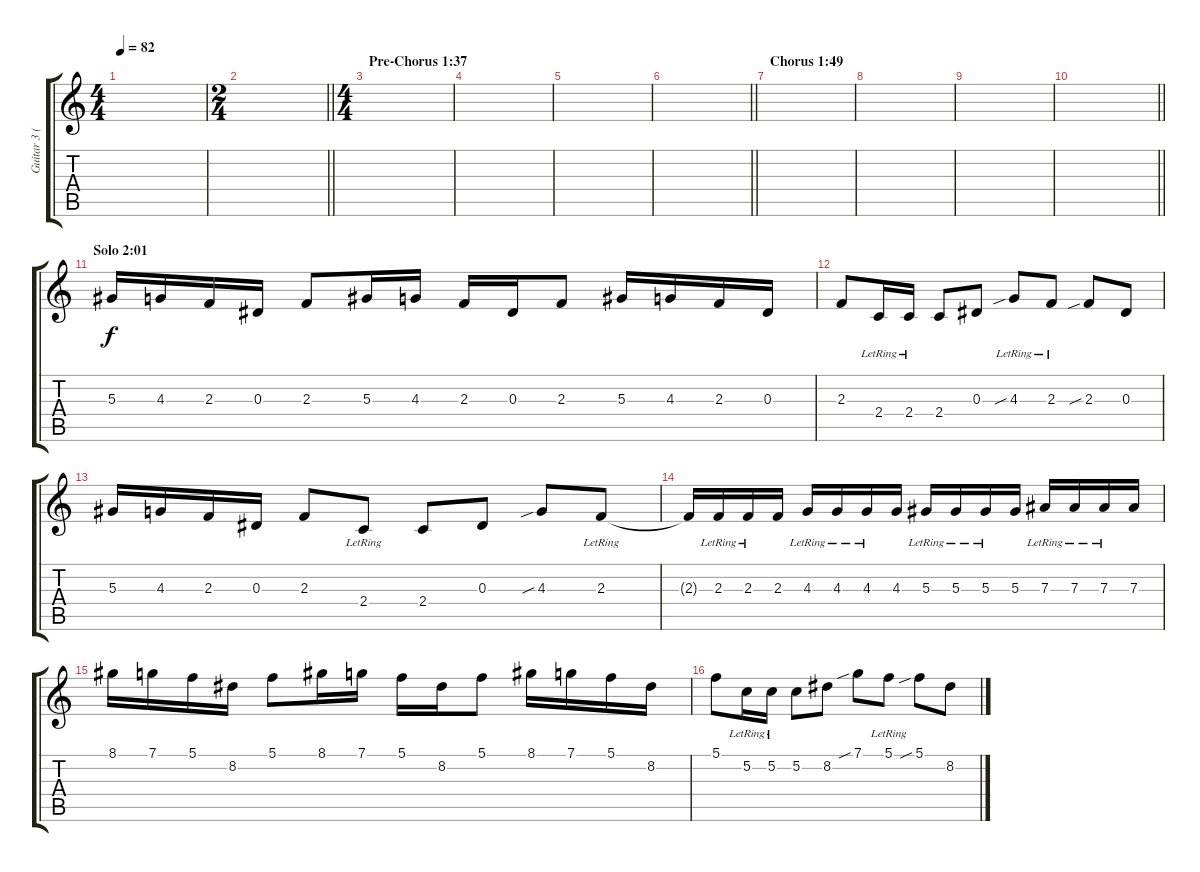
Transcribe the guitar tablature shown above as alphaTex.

\track ("Guitar 3 (Solo)" "Guitar 3 (") {instrument distortionguitar}
\staff {score tabs}
\tuning (C4 G3 Eb3 Bb2 F2 C2) {hide}
\ts (4 4)
\tempo 82
\clef g2
\ks c
|
\ts (2 4)
\barLineRight lightlight
|
\ts (4 4)
\section ("" "Pre-Chorus 1:37")
|
|
|
\barLineRight lightlight
|
\section ("" "Chorus 1:49")
|
|
|
\barLineRight lightlight
|
\section ("" "Solo 2:01")
5.3.16{volume 16} 4.3.16 2.3.16 0.3.16 2.3.8 5.3.16 4.3.16 2.3.16 0.3.16 2.3.8 5.3.16 4.3.16 2.3.16 0.3.16 |
2.3.8 2.4{lr}.16 2.4{lr}.16 2.4.8 0.3.8 4.3{sib lr}.8 2.3{lr}.8 2.3{sib}.8 0.3.8 |
5.3.16 4.3.16 2.3.16 0.3.16 2.3.8 2.4{lr}.8 2.4.8 0.3.8 4.3{sib}.8 2.3{lr}.8 |
2.3{t}.16 2.3{lr}.16 2.3{lr}.16 2.3.16 4.3{lr}.16 4.3{lr}.16 4.3{lr}.16 4.3.16 5.3{lr}.16 5.3{lr}.16 5.3{lr}.16 5.3.16 7.3{lr}.16 7.3{lr}.16 7.3{lr}.16 7.3.16 |
8.1.16 7.1.16 5.1.16{txt ""} 8.2.16 5.1.8 8.1.16 7.1.16 5.1.16 8.2.16 5.1.8 8.1.16 7.1.16 5.1.16 8.2.16 |
5.1.8 5.2{lr}.16 5.2{lr}.16 5.2.8 8.2.8 7.1{sib}.8 5.1{lr}.8 5.1{sib}.8 8.2.8
